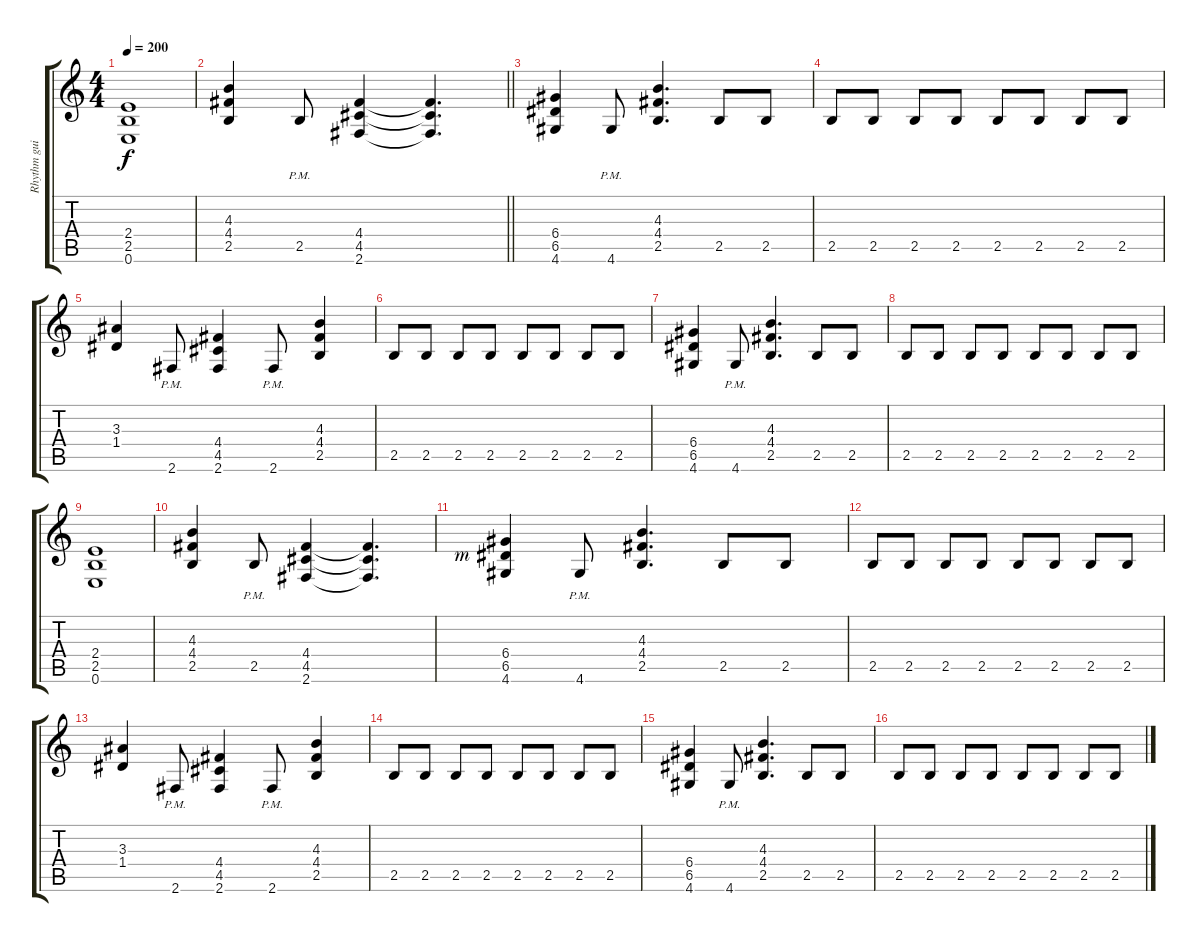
\track ("Rhythm guitar 2" "Rhythm gui") {instrument distortionguitar}
\staff {score tabs}
\tuning (E4 B3 G3 D3 A2 E2) {hide}
\ts (4 4)
\tempo 200
\clef g2
\ks c
(2.4 2.5 0.6).1{dy f} |
\barLineRight lightlight
(4.3 4.4 2.5).4 2.5{pm}.8 (4.4 4.5 2.6).4 (4.4{t} 4.5{t} 2.6{t}).4{d} |
(6.4 6.5 4.6).4 4.6{pm}.8 (4.3 4.4 2.5).4{d} 2.5.8 2.5.8 |
2.5.8 2.5.8 2.5.8 2.5.8 2.5.8 2.5.8 2.5.8 2.5.8 |
(3.3 1.4).4 2.6{pm}.8 (4.4 4.5 2.6).4 2.6{pm}.8 (4.3 4.4 2.5).4 |
2.5.8 2.5.8 2.5.8 2.5.8 2.5.8 2.5.8 2.5.8 2.5.8 |
(6.4 6.5 4.6).4 4.6{pm}.8 (4.3 4.4 2.5).4{d} 2.5.8 2.5.8 |
2.5.8 2.5.8 2.5.8 2.5.8 2.5.8 2.5.8 2.5.8 2.5.8 |
(2.4 2.5 0.6).1 |
(4.3 4.4 2.5).4 2.5{pm}.8 (4.4 4.5 2.6).4 (4.4{t} 4.5{t} 2.6{t}).4{d} |
(6.4 6.5{rf 3} 4.6).4 4.6{pm}.8 (4.3 4.4 2.5).4{d} 2.5.8 2.5.8 |
2.5.8 2.5.8 2.5.8 2.5.8 2.5.8 2.5.8 2.5.8 2.5.8 |
(3.3 1.4).4 2.6{pm}.8 (4.4 4.5 2.6).4 2.6{pm}.8 (4.3 4.4 2.5).4 |
2.5.8 2.5.8 2.5.8 2.5.8 2.5.8 2.5.8 2.5.8 2.5.8 |
(6.4 6.5 4.6).4 4.6{pm}.8 (4.3 4.4 2.5).4{d} 2.5.8 2.5.8 |
2.5.8 2.5.8 2.5.8 2.5.8 2.5.8 2.5.8 2.5.8 2.5.8
